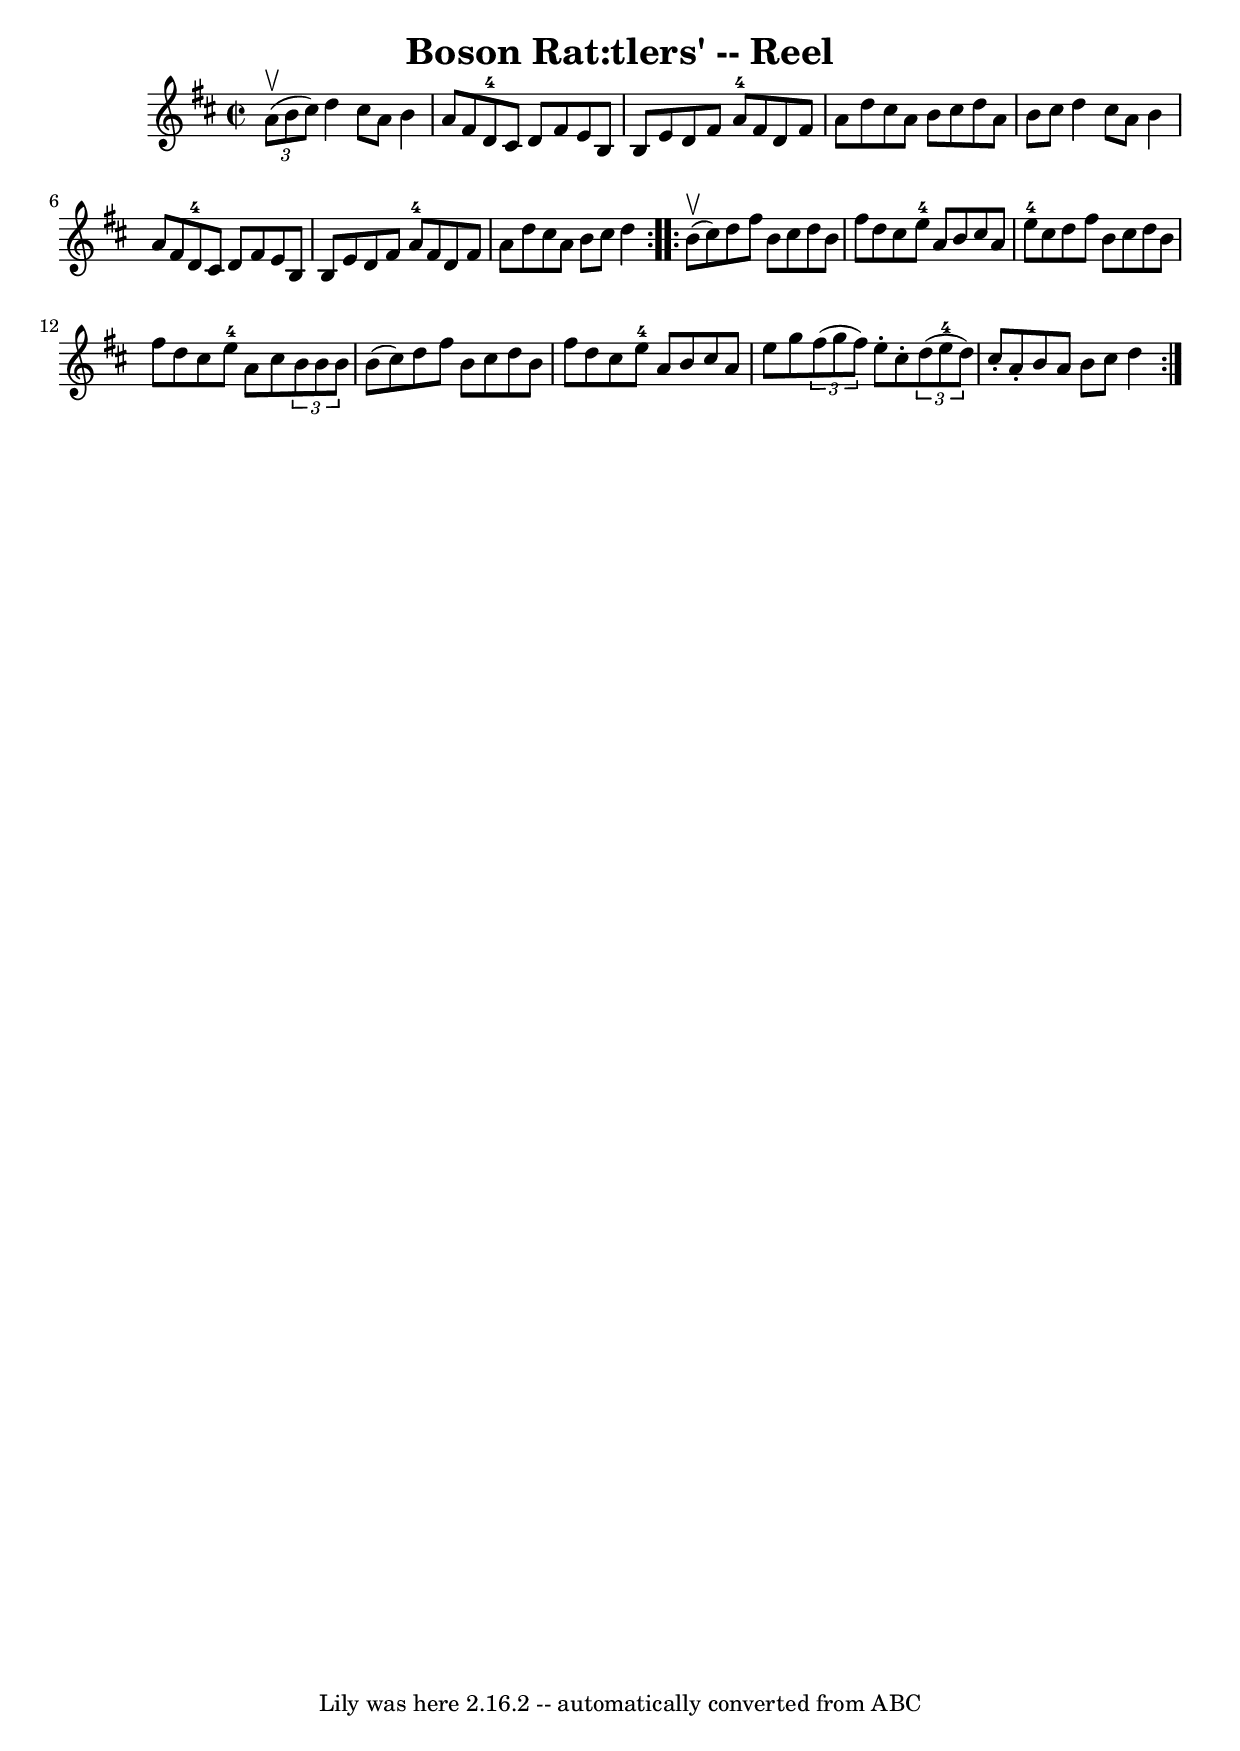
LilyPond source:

\version "2.16.2"
\include "Mammoth.ily"
\header {
  %% book = "Ryan's Mammoth Collection"
  crossRefNumber = "1"
  footnotes = "\\\\224"
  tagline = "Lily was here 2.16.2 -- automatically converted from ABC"
  title = "Boson Rat:tlers' -- Reel"

}
voicedefault =  {



  \repeat volta 2 {

    \override Staff.TimeSignature #'style = #'C
    \time 2/2 
    \key d \major
    \times 2/3 { a'8^\upbow(b'8 cis''8) 
	       }  |
    d''4 cis''8 a'8 b'4 a'8 fis'8    |
    d'8-4 cis'8 d'8 fis'8 e'8 b8 b8 e'8    |
    d'8    
    fis'8 a'8-4 fis'8 d'8 fis'8 a'8 d''8    |
    cis''8   
    a'8 b'8 cis''8 d''8 a'8 b'8 cis''8    |
    d''4    
    cis''8 a'8 b'4 a'8 fis'8    |
    d'8-4 cis'8 d'8    
    fis'8 e'8 b8 b8 e'8    |
    d'8 fis'8 a'8-4 fis'8  
    d'8 fis'8 a'8 d''8    |
    cis''8 a'8 b'8 cis''8    
    d''4    
  } 
  \repeat volta 2 {
    b'8^\upbow(cis''8) |
    d''8    
    fis''8 b'8 cis''8 d''8 b'8 fis''8 d''8    |
    cis''8   
    e''8-4 a'8 b'8 cis''8 a'8 e''8-4 cis''8    |
    
    d''8 fis''8 b'8 cis''8 d''8 b'8 fis''8 d''8    |
    
    cis''8 e''8-4 a'8 cis''8    \times 2/3 { b'8 b'8 b'8  
					   }   
    b'8 (cis''8)   |
    d''8 fis''8 b'8 cis''8 d''8    
    b'8 fis''8 d''8    |
    cis''8 e''8-4 a'8 b'8 cis''8  
    a'8 e''8 g''8    |
    \times 2/3 { fis''8 (g''8 fis''8  
		) 
	       } e''8-. cis''8-.   \times 2/3 { d''8 (e''8-4 d''8) 
						}   
    cis''8-. a'8-.   |
    b'8 a'8 b'8 cis''8 d''4    
  }   

}

\score{
  <<

    \context Staff="default"
    {
      \voicedefault 
      
    }

  >>
  \layout {
    
  }
  \midi {
  }

}
